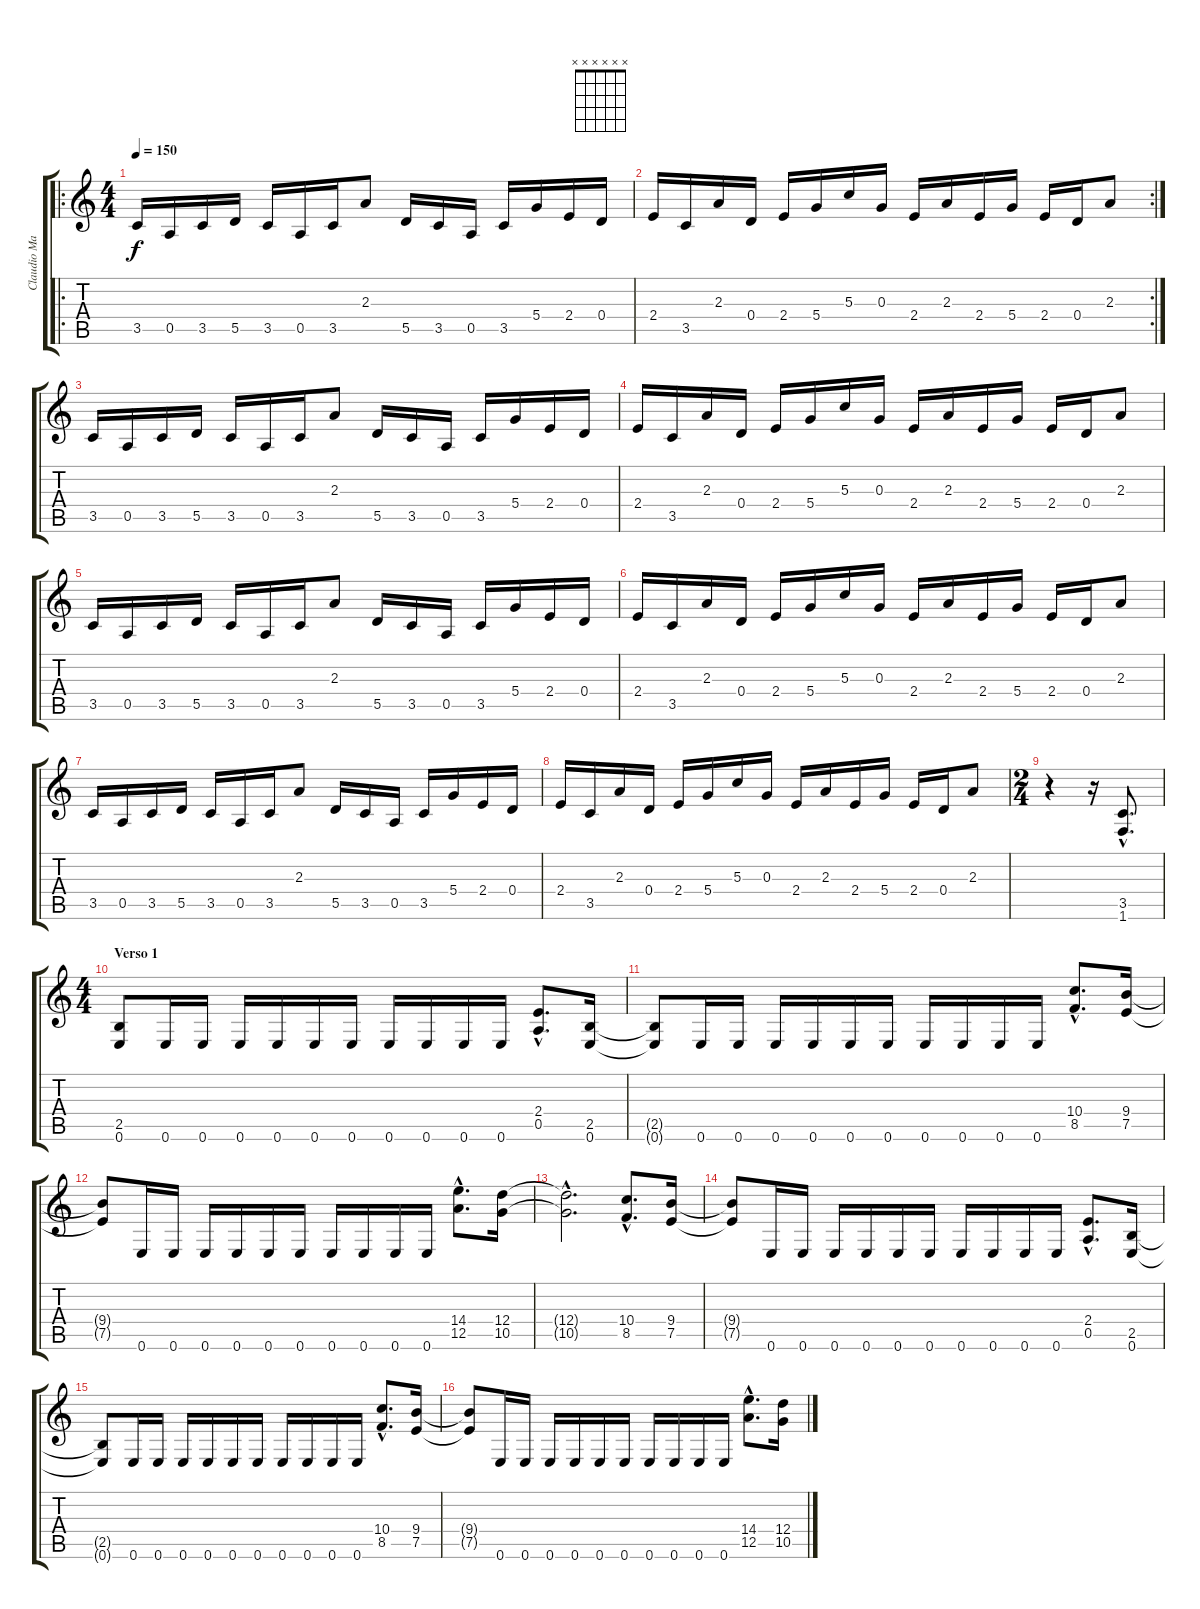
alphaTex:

\track ("Claudio Marciello (Gtr 1)" "Claudio Ma") {instrument overdrivenguitar}
\staff {score tabs}
\tuning (E4 B3 G3 D3 A2 E2) {hide}
\chord ("" x x x x x x) {firstfret 0}
\ro
\ts (4 4)
\tempo 150
\clef g2
\ks c
3.5.16{ch "" dy f instrument overdrivenguitar} 0.5.16 3.5.16 5.5.16 3.5.16 0.5.16 3.5.16 2.3.8 5.5.16 3.5.16 0.5.16 3.5.16 5.4.16 2.4.16 0.4.16 |
\rc 2
2.4.16 3.5.16 2.3.16 0.4.16 2.4.16 5.4.16 5.3.16 0.3.16 2.4.16 2.3.16 2.4.16 5.4.16 2.4.16 0.4.16 2.3.8 |
3.5.16 0.5.16 3.5.16 5.5.16 3.5.16 0.5.16 3.5.16 2.3.8 5.5.16 3.5.16 0.5.16 3.5.16 5.4.16 2.4.16 0.4.16 |
2.4.16 3.5.16 2.3.16 0.4.16 2.4.16 5.4.16 5.3.16 0.3.16 2.4.16 2.3.16 2.4.16 5.4.16 2.4.16 0.4.16 2.3.8 |
3.5.16 0.5.16 3.5.16 5.5.16 3.5.16 0.5.16 3.5.16 2.3.8 5.5.16 3.5.16 0.5.16 3.5.16 5.4.16 2.4.16 0.4.16 |
2.4.16 3.5.16 2.3.16 0.4.16 2.4.16 5.4.16 5.3.16 0.3.16 2.4.16 2.3.16 2.4.16 5.4.16 2.4.16 0.4.16 2.3.8 |
3.5.16 0.5.16 3.5.16 5.5.16 3.5.16 0.5.16 3.5.16 2.3.8 5.5.16 3.5.16 0.5.16 3.5.16 5.4.16 2.4.16 0.4.16 |
2.4.16 3.5.16 2.3.16 0.4.16 2.4.16 5.4.16 5.3.16 0.3.16 2.4.16 2.3.16 2.4.16 5.4.16 2.4.16 0.4.16 2.3.8 |
\ts (2 4)
r.4 r.16 (3.5{hac} 1.6{hac}).8{d} |
\ts (4 4)
\section ("" "Verso 1")
(2.5 0.6).8 0.6.16 0.6.16 0.6.16 0.6.16 0.6.16 0.6.16 0.6.16 0.6.16 0.6.16 0.6.16 (2.4{hac} 0.5{hac}).8{d} (2.5 0.6).16 |
(2.5{t} 0.6{t}).8 0.6.16 0.6.16 0.6.16 0.6.16 0.6.16 0.6.16 0.6.16 0.6.16 0.6.16 0.6.16 (10.4{hac} 8.5{hac}).8{d} (9.4 7.5).16 |
(9.4{t} 7.5{t}).8 0.6.16 0.6.16 0.6.16 0.6.16 0.6.16 0.6.16 0.6.16 0.6.16 0.6.16 0.6.16 (14.4{hac} 12.5{hac}).8{d} (12.4 10.5).16 |
(12.4{hac t} 10.5{hac t}).2{d} (10.4{hac} 8.5{hac}).8{d} (9.4 7.5).16 |
(9.4{t} 7.5{t}).8 0.6.16 0.6.16 0.6.16 0.6.16 0.6.16 0.6.16 0.6.16 0.6.16 0.6.16 0.6.16 (2.4{hac} 0.5{hac}).8{d} (2.5 0.6).16 |
(2.5{t} 0.6{t}).8 0.6.16 0.6.16 0.6.16 0.6.16 0.6.16 0.6.16 0.6.16 0.6.16 0.6.16 0.6.16 (10.4{hac} 8.5{hac}).8{d} (9.4 7.5).16 |
(9.4{t} 7.5{t}).8 0.6.16 0.6.16 0.6.16 0.6.16 0.6.16 0.6.16 0.6.16 0.6.16 0.6.16 0.6.16 (14.4{hac} 12.5{hac}).8{d} (12.4 10.5).16
